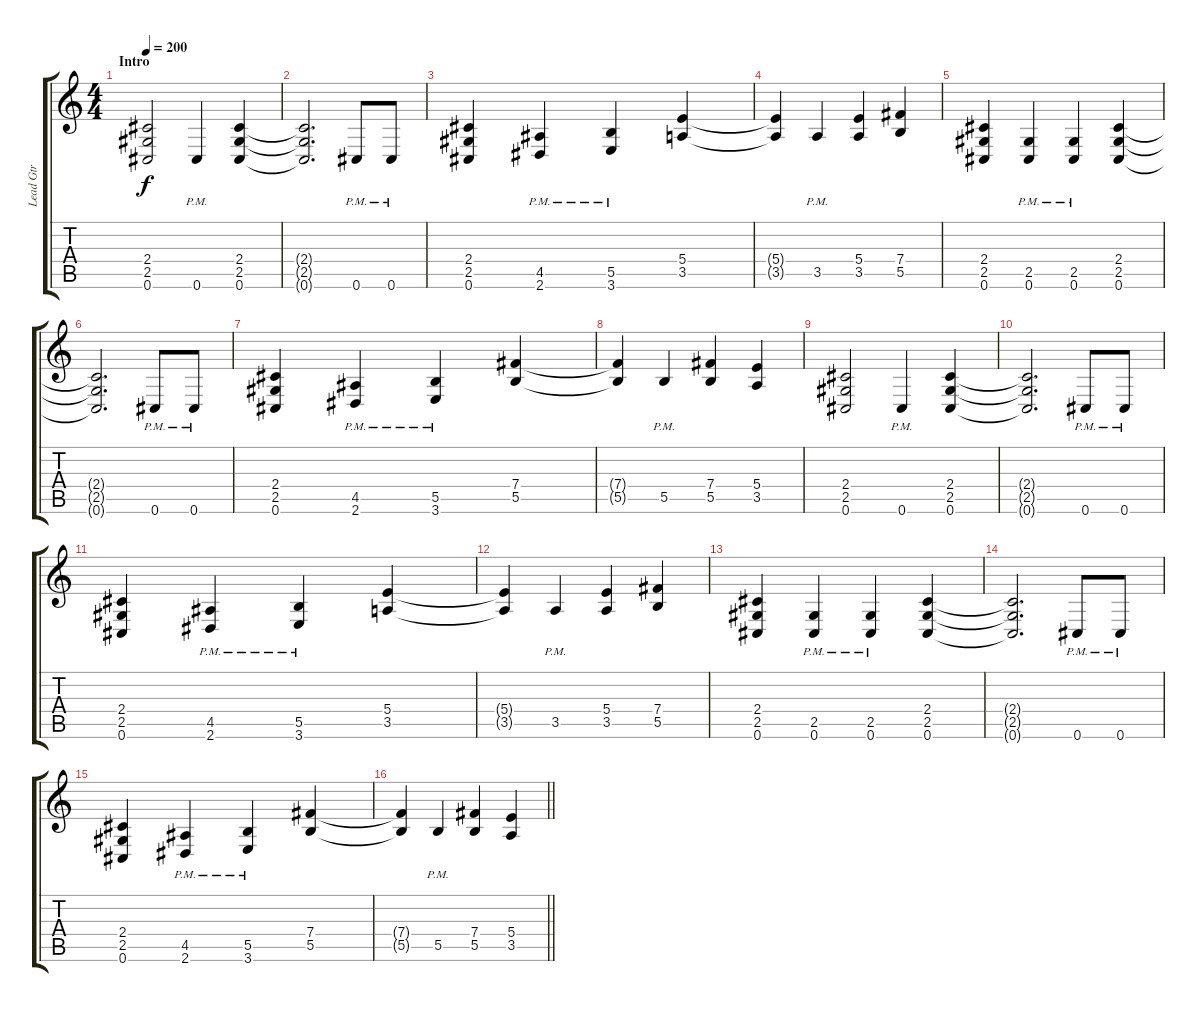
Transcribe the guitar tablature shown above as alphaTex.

\track ("Lead Gtr" "Lead Gtr") {instrument distortionguitar}
\staff {score tabs}
\tuning (Db4 Ab3 E3 B2 Gb2 Db2) {hide}
\ts (4 4)
\section ("" "Intro")
\tempo 200
\clef g2
\ks c
(2.4 2.5 0.6).2{dy f instrument distortionguitar} 0.6{pm}.4 (2.4 2.5 0.6).4 |
(2.4{t} 2.5{t} 0.6{t}).2{d} 0.6{pm}.8 0.6{pm}.8 |
(2.4 2.5 0.6).4 (4.5{pm} 2.6).4 (5.5{pm} 3.6).4 (5.4 3.5).4 |
(5.4{t} 3.5{t}).4 3.5{pm}.4 (5.4 3.5).4 (7.4 5.5).4 |
(2.4 2.5 0.6).4 (2.5 0.6{pm}).4 (2.5 0.6{pm}).4 (2.4 2.5 0.6).4 |
(2.4{t} 2.5{t} 0.6{t}).2{d} 0.6{pm}.8 0.6{pm}.8 |
(2.4 2.5 0.6).4 (4.5 2.6{pm}).4 (5.5 3.6{pm}).4 (7.4 5.5).4 |
(7.4{t} 5.5{t}).4 5.5{pm}.4 (7.4 5.5).4 (5.4 3.5).4 |
(2.4 2.5 0.6).2 0.6{pm}.4 (2.4 2.5 0.6).4 |
(2.4{t} 2.5{t} 0.6{t}).2{d} 0.6{pm}.8 0.6{pm}.8 |
(2.4 2.5 0.6).4 (4.5{pm} 2.6).4 (5.5{pm} 3.6).4 (5.4 3.5).4 |
(5.4{t} 3.5{t}).4 3.5{pm}.4 (5.4 3.5).4 (7.4 5.5).4 |
(2.4 2.5 0.6).4 (2.5 0.6{pm}).4 (2.5 0.6{pm}).4 (2.4 2.5 0.6).4 |
(2.4{t} 2.5{t} 0.6{t}).2{d} 0.6{pm}.8 0.6{pm}.8 |
(2.4 2.5 0.6).4 (4.5 2.6{pm}).4 (5.5 3.6{pm}).4 (7.4 5.5).4 |
\barLineRight lightlight
(7.4{t} 5.5{t}).4 5.5{pm}.4 (7.4 5.5).4 (5.4 3.5).4
